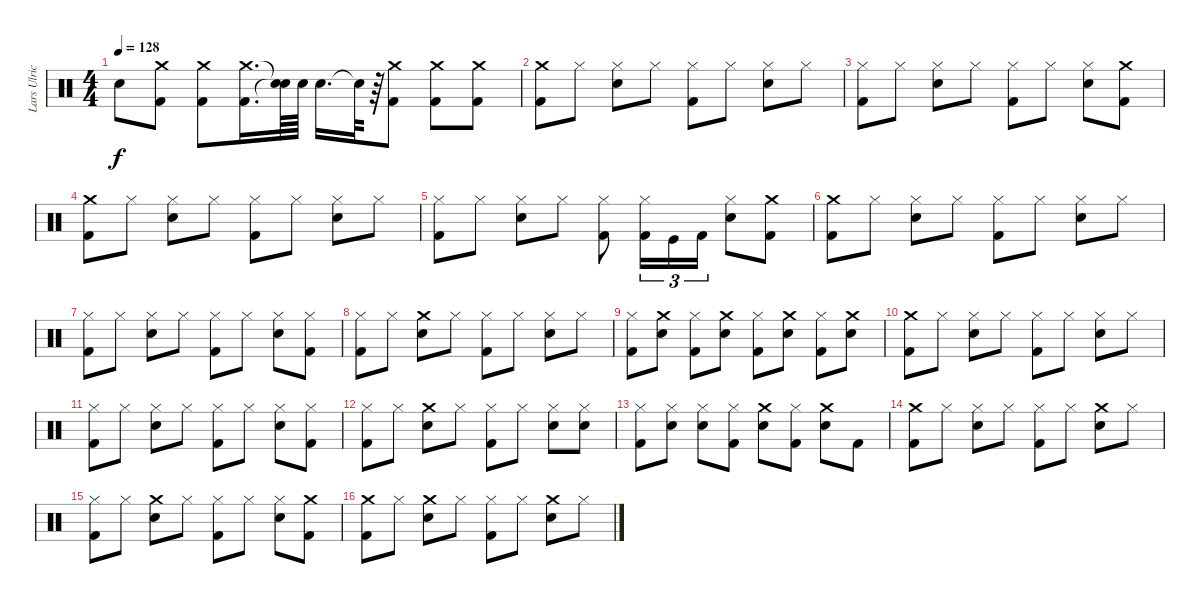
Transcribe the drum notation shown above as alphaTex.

\track ("Lars Ulrich" "Lars Ulric") {instrument percussion}
\staff {score}
\articulation defaults
\ts (4 4)
\tempo 128
\clef neutral
\ks c "Snare (hit) 2".8{dy f}
("Kick (hit) 2" "Crash medium (hit)").8 ("Kick (hit) 2" "Crash medium (hit)").8 ("Kick (hit) 2" "Crash medium (hit)").16{d} ("Snare (hit)"{t} "Snare (hit)"{t}).64 "Snare (hit) 2".64 "Snare (hit) 2".16{d} "Snare (hit)"{t}.64 r.64 ("Kick (hit) 2" "Crash medium (hit)").8 ("Kick (hit) 2" "Crash medium (hit)").8 ("Kick (hit) 2" "Crash medium (hit)").8 |
("Kick (hit) 2" "Crash medium (hit)").8 "Hi-Hat (closed)".8 ("Hi-Hat (closed)" "Snare (hit) 2").8 "Hi-Hat (closed)".8 ("Kick (hit) 2" "Hi-Hat (closed)").8 "Hi-Hat (closed)".8 ("Snare (hit) 2" "Hi-Hat (closed)").8 "Hi-Hat (closed)".8 |
("Kick (hit) 2" "Hi-Hat (closed)").8 "Hi-Hat (closed)".8 ("Snare (hit) 2" "Hi-Hat (closed)").8 "Hi-Hat (closed)".8 ("Kick (hit) 2" "Hi-Hat (closed)").8 "Hi-Hat (closed)".8 ("Snare (hit) 2" "Hi-Hat (closed)").8 ("Kick (hit) 2" "Crash medium (hit)").8 |
("Kick (hit) 2" "Crash medium (hit)").8 "Hi-Hat (closed)".8 ("Snare (hit) 2" "Hi-Hat (closed)").8 "Hi-Hat (closed)".8 ("Kick (hit) 2" "Hi-Hat (closed)").8 "Hi-Hat (closed)".8 ("Snare (hit) 2" "Hi-Hat (closed)").8 "Hi-Hat (closed)".8 |
("Kick (hit) 2" "Hi-Hat (closed)").8 "Hi-Hat (closed)".8 ("Snare (hit) 2" "Hi-Hat (closed)").8 "Hi-Hat (closed)".8 ("Kick (hit) 2" "Hi-Hat (closed)").8 ("Kick (hit) 2" "Hi-Hat (closed)").16{tu (3 2)} "Kick (hit)".16{tu (3 2)} "Kick (hit) 2".16{tu (3 2)} ("Snare (hit) 2" "Hi-Hat (closed)").8 ("Kick (hit) 2" "Crash medium (hit)").8 |
("Crash medium (hit)" "Kick (hit) 2").8 "Hi-Hat (closed)".8 ("Snare (hit) 2" "Hi-Hat (closed)").8 "Hi-Hat (closed)".8 ("Kick (hit) 2" "Hi-Hat (closed)").8 "Hi-Hat (closed)".8 ("Snare (hit) 2" "Hi-Hat (closed)").8 "Hi-Hat (closed)".8 |
("Kick (hit) 2" "Hi-Hat (closed)").8 "Hi-Hat (closed)".8 ("Snare (hit) 2" "Hi-Hat (closed)").8 "Hi-Hat (closed)".8 ("Kick (hit) 2" "Hi-Hat (closed)").8 "Hi-Hat (closed)".8 ("Snare (hit) 2" "Hi-Hat (closed)").8 ("Kick (hit) 2" "Hi-Hat (closed)").8 |
("Kick (hit) 2" "Hi-Hat (closed)").8 "Hi-Hat (closed)".8 ("Crash medium (hit)" "Snare (hit) 2").8 "Hi-Hat (closed)".8 ("Kick (hit) 2" "Hi-Hat (closed)").8 "Hi-Hat (closed)".8 ("Snare (hit) 2" "Hi-Hat (closed)").8 "Hi-Hat (closed)".8 |
("Kick (hit) 2" "Hi-Hat (closed)").8 ("Crash medium (hit)" "Snare (hit) 2").8 ("Kick (hit) 2" "Hi-Hat (closed)").8 ("Snare (hit) 2" "Crash medium (hit)").8 ("Kick (hit) 2" "Hi-Hat (closed)").8 ("Crash medium (hit)" "Snare (hit) 2").8 ("Kick (hit) 2" "Hi-Hat (closed)").8 ("Crash medium (hit)" "Snare (hit) 2").8 |
("Crash medium (hit)" "Kick (hit) 2").8 "Hi-Hat (closed)".8 ("Snare (hit) 2" "Hi-Hat (closed)").8 "Hi-Hat (closed)".8 ("Kick (hit) 2" "Hi-Hat (closed)").8 "Hi-Hat (closed)".8 ("Snare (hit) 2" "Hi-Hat (closed)").8 "Hi-Hat (closed)".8 |
("Kick (hit) 2" "Hi-Hat (closed)").8 "Hi-Hat (closed)".8 ("Snare (hit) 2" "Hi-Hat (closed)").8 "Hi-Hat (closed)".8 ("Kick (hit) 2" "Hi-Hat (closed)").8 "Hi-Hat (closed)".8 ("Snare (hit) 2" "Hi-Hat (closed)").8 ("Kick (hit) 2" "Hi-Hat (closed)").8 |
("Kick (hit) 2" "Hi-Hat (closed)").8 "Hi-Hat (closed)".8 ("Crash medium (hit)" "Snare (hit) 2").8 "Hi-Hat (closed)".8 ("Kick (hit) 2" "Hi-Hat (closed)").8 "Hi-Hat (closed)".8 ("Snare (hit) 2" "Hi-Hat (closed)").8 ("Snare (hit) 2" "Hi-Hat (closed)").8 |
("Kick (hit) 2" "Hi-Hat (closed)").8 ("Snare (hit) 2" "Hi-Hat (closed)").8 ("Snare (hit) 2" "Hi-Hat (closed)").8 ("Kick (hit) 2" "Hi-Hat (closed)").8 ("Crash medium (hit)" "Snare (hit) 2").8 ("Kick (hit) 2" "Hi-Hat (closed)").8 ("Crash medium (hit)" "Snare (hit) 2").8 "Kick (hit) 2".8 |
("Crash medium (hit)" "Kick (hit) 2").8 "Hi-Hat (closed)".8 ("Snare (hit) 2" "Hi-Hat (closed)").8 "Hi-Hat (closed)".8 ("Kick (hit) 2" "Hi-Hat (closed)").8 "Hi-Hat (closed)".8 ("Crash medium (hit)" "Snare (hit) 2").8 "Hi-Hat (closed)".8 |
("Kick (hit) 2" "Hi-Hat (closed)").8 "Hi-Hat (closed)".8 ("Crash medium (hit)" "Snare (hit) 2").8 "Hi-Hat (closed)".8 ("Kick (hit) 2" "Hi-Hat (closed)").8 "Hi-Hat (closed)".8 ("Snare (hit) 2" "Hi-Hat (closed)").8 ("Crash medium (hit)" "Kick (hit) 2").8 |
("Crash medium (hit)" "Kick (hit) 2").8 "Hi-Hat (closed)".8 ("Crash medium (hit)" "Snare (hit) 2").8 "Hi-Hat (closed)".8 ("Kick (hit) 2" "Hi-Hat (closed)").8 "Hi-Hat (closed)".8 ("Crash medium (hit)" "Snare (hit) 2").8 "Hi-Hat (closed)".8
